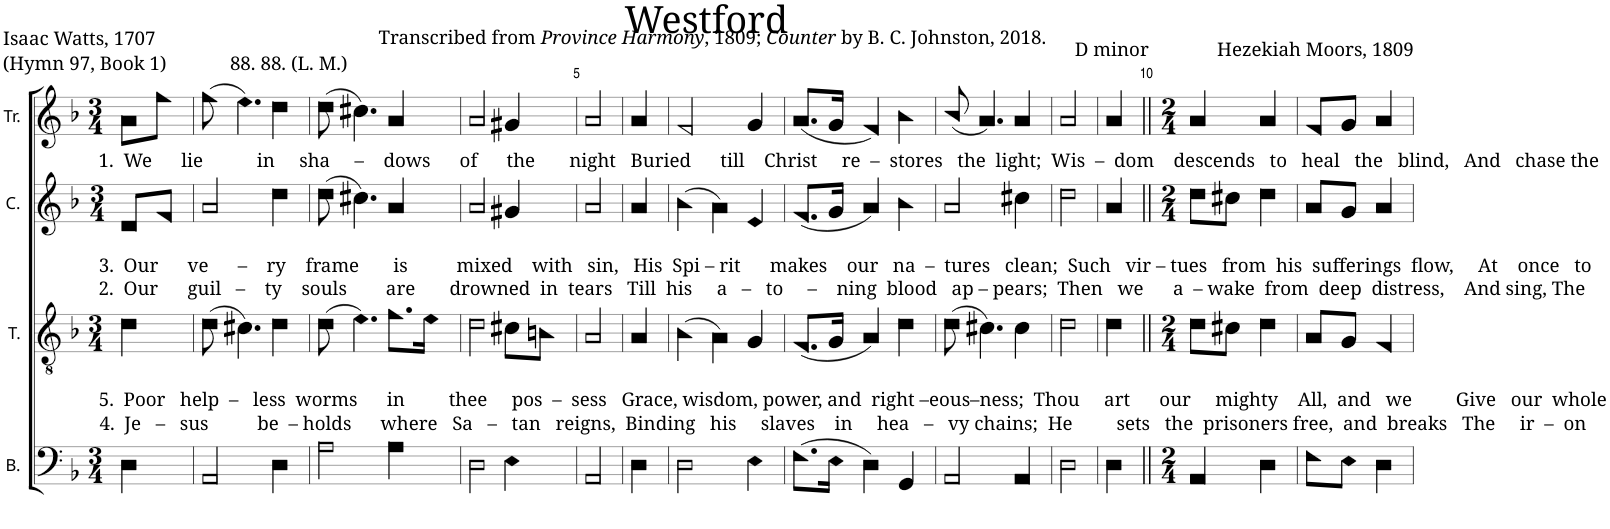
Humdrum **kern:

**kern	**kern	**kern	**kern
*part4	*part3	*part2	*part1
*staff4	*staff3	*staff2	*staff1
*I"B.	*I"T.	*I"C.	*I"Tr.
*I'B.	*I'T.	*I'C.	*I'Tr.
*clefF4	*clefGv2	*clefG2	*clefG2
*k[b-]	*k[b-]	*k[b-]	*k[b-]
*M3/4	*M3/4	*M3/4	*M3/4
=1	=1	=1	=1
!	!	!	!LO:TX:b:t=1.  We      lie           in     sha     –    dows      of      the       night   Buried      till    Christ     re  –  stores   the  light;  Wis  –  dom    descends   to   heal   the   blind,   And   chase the
!	!	!LO:TX:b:t=3.  Our      ve      –    ry    frame       is          mixed    with   sin,   His  Spi – rit      makes    our   na  –  tures   clean;  Such   vir – tues   from  his  sufferings  flow,     At    once   to	!
!	!	!LO:TX:b:t=2.  Our      guil   –    ty    souls        are       drowned  in  tears   Till  his     a   –   to     –    ning  blood   ap – pears;  Then   we      a  – wake  from  deep  distress,    And sing, The	!
!	!LO:TX:b:t=5.  Poor   help  –   less  worms      in         thee     pos  –  sess   Grace, wisdom, power, and  right –eous–ness;  Thou     art      our     mighty    All,  and   we         Give   our  whole	!	!
!	!LO:TX:b:t=4.  Je   –   sus          be  – holds      where   Sa   –   tan   reigns,  Binding   his     slaves    in     hea   –   vy chains;  He         sets   the  prisoners free,  and  breaks   The     ir  –  on	!	!
4D!\	4d!\	8d!/L	8a!\L
.	.	8f!/J	8ff!\J
=2	=2	=2	=2
2AA!/	(8d!\	2a!/	(8ff!\
.	4.c#X!\)	.	4.ee!\)
4D!\	4d!\	4dd!\	4dd!\
=3	=3	=3	=3
2A!\	(8d!\	(8dd!\	(8dd!\
.	4.e!\)	4.cc#X!\)	4.cc#X!\)
4A!\	8.f!\L	4a!/	4a!/
.	16e!\Jk	.	.
=4	=4	=4	=4
2D!\	2d!\	2a!/	2a!/
4E!\	8c#X!\L	4g#X!/	4g#X!/
.	8Bn!\J	.	.
=5	=5	=5	=5
2AA!/	2A!/	2a!/	2a!/
4D!\	4A!/	4a!/	4a!/
=6	=6	=6	=6
2D!\	(4B-!\	(4b-!\	2f!/
.	4A!\)	4a!\)	.
4E!\	4G!/	4e!/	4g!/
=7	=7	=7	=7
(8.F!\L	(8.F!/L	(8.f!/L	(8.a!/L
16E!\Jk	16G!/Jk	16g!/Jk	16g!/Jk
4D!\)	4A!/)	4a!/)	4f!/)
4GG!/	4d!\	4b-!\	4b-!\
=8	=8	=8	=8
2AA!/	(8d!\	2a!/	(8b-!/
.	4.c#X!\)	.	4.a!/)
4AA!/	4c#!\	4cc#X!\	4a!/
=9	=9	=9	=9
2D!\	2d!\	2dd!\	2a!/
4D!\	4d!\	4a!/	4a!/
=10||	=10||	=10||	=10||
*M2/4	*M2/4	*M2/4	*M2/4
4AA!/	8d!\L	8dd!\L	4a!/
.	8c#X!\J	8cc#X!\J	.
4D!\	4d!\	4dd!\	4a!/
=11	=11	=11	=11
8F!\L	8A!/L	8a!/L	8f!/L
8E!\J	8G!/J	8g!/J	8g!/J
4D!\	4F!/	4a!/	4a!/
=	=	=	=
*-	*-	*-	*-
